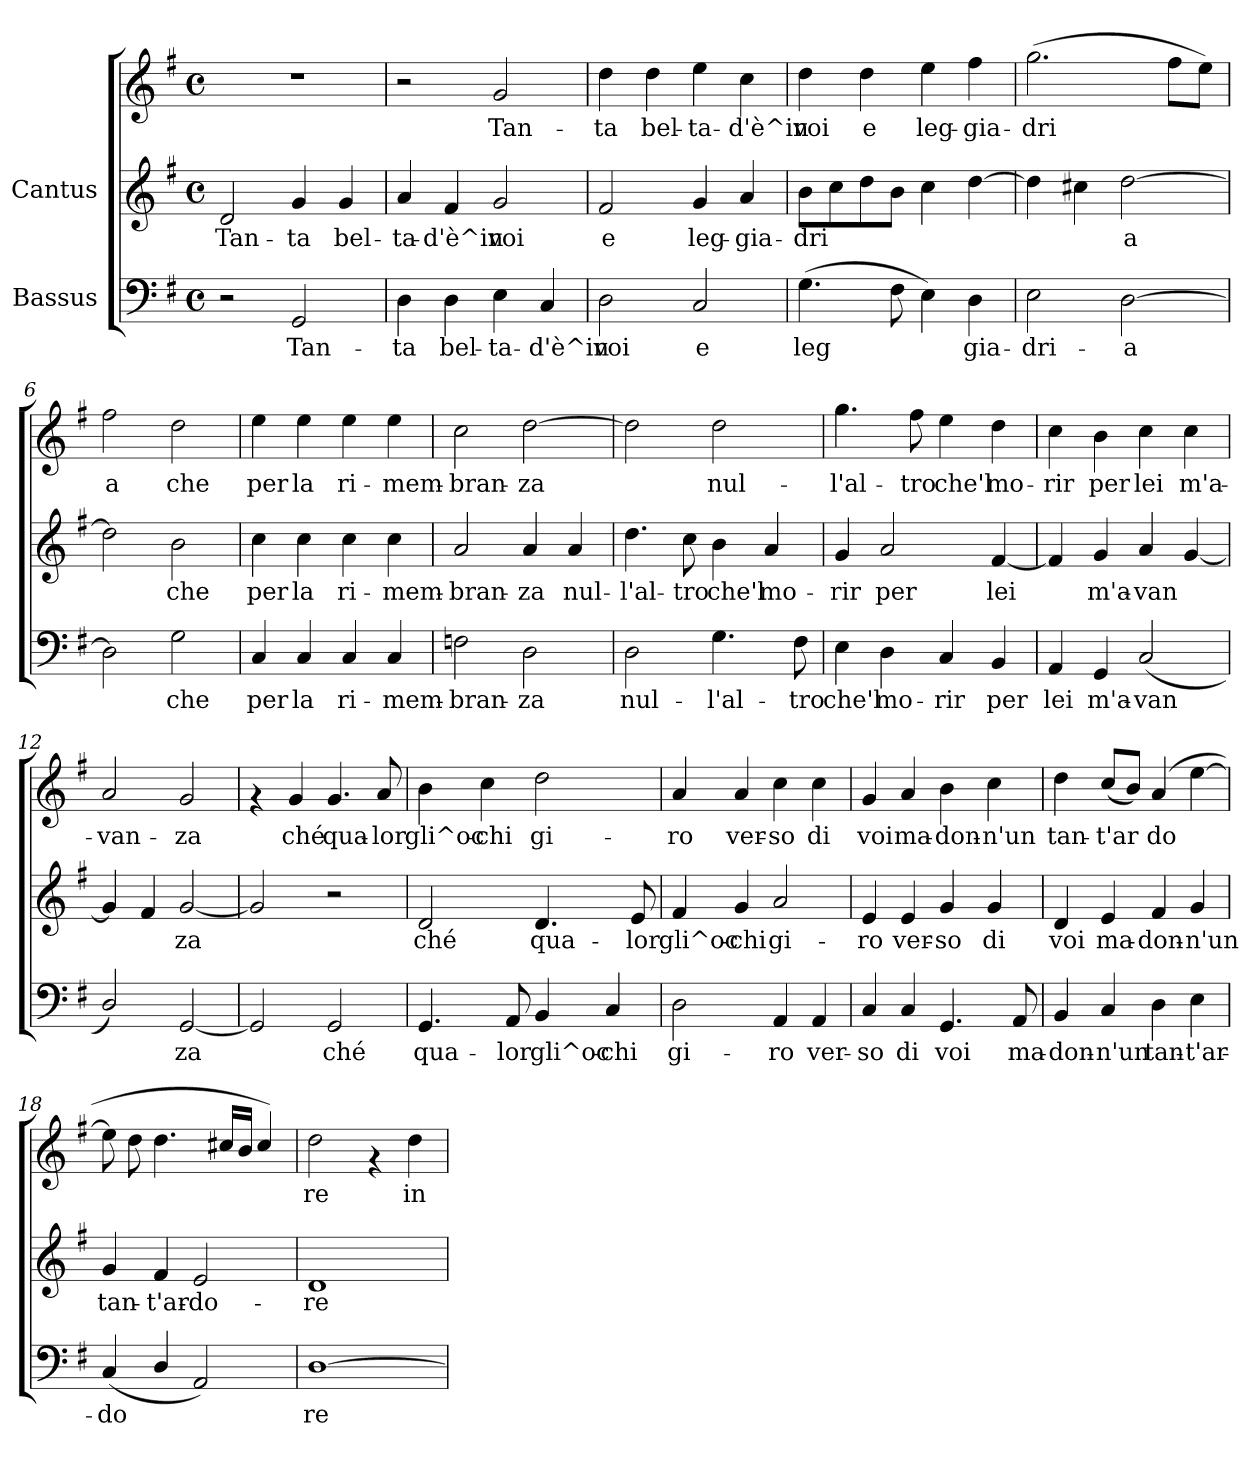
**kern	**text	**kern	**text	**kern	**text
*part2	*part2	*part1	*part1	*part1	*part1
*staff3	*staff3	*staff2	*staff2	*staff1	*staff1
*I"Bassus	*	*I"Cantus	*	*	*
!!LO:PB:g=z
*stria5	*	*stria5	*	*stria5	*
*clefF4	*	*clefG2	*	*clefG2	*
*k[f#]	*	*k[f#]	*	*k[f#]	*
*G:	*	*G:	*	*G:	*
*M4/4	*	*M4/4	*	*M4/4	*
*met(c)	*	*met(c)	*	*met(c)	*
=1	=1	=1	=1	=1	=1
!	!	!	!LO:LY:b:cj	!	!
2r	.	2d/	Tan-	1r	.
!	!LO:LY:b:cj	!	!LO:LY:b:cj	!	!
2GG/	Tan-	4g/	-ta	.	.
!	!	!	!LO:LY:b:cj	!	!
.	.	4g/	bel-	.	.
=2	=2	=2	=2	=2	=2
!	!LO:LY:b:cj	!	!LO:LY:b:cj	!	!
4D\	-ta	4a/	-ta-	2r	.
!	!LO:LY:b:cj	!	!LO:LY:b:cj	!	!
4D\	bel-	4f#/	-d'è^in	.	.
!	!LO:LY:b:cj	!	!LO:LY:b:cj	!	!LO:LY:b:cj
4E\	-ta-	2g/	voi	2g/	-Tan-
!	!LO:LY:b:cj	!	!	!	!
4C/	-d'è^in	.	.	.	.
=3	=3	=3	=3	=3	=3
!	!LO:LY:b:cj	!	!LO:LY:b:cj	!	!LO:LY:b:cj
2D\	voi	2f#/	e	4dd\	ta
!	!	!	!	!	!LO:LY:b:cj
.	.	.	.	4dd\	bel-
!	!LO:LY:b:cj	!	!LO:LY:b:cj	!	!LO:LY:b:cj
2C/	e	4g/	leg-	4ee\	-ta-
!	!	!	!LO:LY:b:cj	!	!LO:LY:b:cj
.	.	4a/	-gia-	4cc\	-d'è^in
=4	=4	=4	=4	=4	=4
!	!LO:LY:b:cj	!	!LO:LY:b:cj	!	!LO:LY:b:cj
(>4.G\	leg-	8b\L	-dri-	4dd\	-voi
!	!	!	!LO:LY:b:cj	!	!
.	.	8cc\	--	.	.
!	!	!	!LO:LY:b:cj	!	!LO:LY:b:cj
.	.	8dd\	--	4dd\	e
!	!LO:LY:b:cj	!	!LO:LY:b:cj	!	!
8F#\	-	8b\J	--	.	.
!	!LO:LY:b:cj	!	!LO:LY:b:cj	!	!LO:LY:b:cj
4E\)	.	4cc\	--	4ee\	leg-
!	!LO:LY:b:cj	!	!LO:LY:b:cj	!	!LO:LY:b:cj
4D\	gia-	[>4dd\	--	4ff#\	-gia-
!!LO:LB:g=z
=5	=5	=5	=5	=5	=5
!	!LO:LY:b:cj	!	!LO:LY:b:cj	!	!LO:LY:b:cj
2E\	-dri-	4dd\]	-	(>2.gg\	-dri-
!	!	!	!LO:LY:b:cj	!	!
.	.	4cc#X\	.	.	.
!	!LO:LY:b:cj	!	!LO:LY:b:cj	!	!
[>2D\	-a	[>2dd\	a	.	.
!	!	!	!	!	!LO:LY:b:cj
.	.	.	.	8ff#\L	--
!	!	!	!	!	!LO:LY:b:cj
.	.	.	.	8ee\J)	--
=6	=6	=6	=6	=6	=6
!	!LO:LY:b:cj	!	!LO:LY:b:cj	!	!LO:LY:b:cj
2D\]	.	2dd\]	.	2ff#\	a
!	!LO:LY:b:cj	!	!LO:LY:b:cj	!	!LO:LY:b:cj
2G\	che	2b\	che	2dd\	che
=7	=7	=7	=7	=7	=7
!	!LO:LY:b:cj	!	!LO:LY:b:cj	!	!LO:LY:b:cj
4C/	per	4cc\	-per	4ee\	per
!	!LO:LY:b:cj	!	!LO:LY:b:cj	!	!LO:LY:b:cj
4C/	la	4cc\	la	4ee\	la
!	!LO:LY:b:cj	!	!LO:LY:b:cj	!	!LO:LY:b:cj
4C/	ri-	4cc\	ri-	4ee\	ri-
!	!LO:LY:b:cj	!	!LO:LY:b:cj	!	!LO:LY:b:cj
4C/	-mem-	4cc\	-mem-	4ee\	-mem-
=8	=8	=8	=8	=8	=8
!	!LO:LY:b:cj	!	!LO:LY:b:cj	!	!LO:LY:b:cj
2Fn\	-bran-	2a/	bran-	2cc\	-bran-
!	!LO:LY:b:cj	!	!LO:LY:b:cj	!	!LO:LY:b:cj
2D\	-za	4a/	-za	[>2dd\	-za
!	!	!	!LO:LY:b:cj	!	!
.	.	4a/	nul-	.	.
=9	=9	=9	=9	=9	=9
!	!LO:LY:b:cj	!	!LO:LY:b:cj	!	!LO:LY:b:cj
2D\	nul-	4.dd\	-l'al-	2dd\]	-
!	!	!	!LO:LY:b:cj	!	!
.	.	8cc\	-tro	.	.
!	!LO:LY:b:cj	!	!LO:LY:b:cj	!	!LO:LY:b:cj
4.G\	-l'al-	4b\	che'l	2dd\	nul-
!	!	!	!LO:LY:b:cj	!	!
.	.	4a/	mo-	.	.
!	!LO:LY:b:cj	!	!	!	!
8F#\	-tro	.	.	.	.
!!LO:LB:g=z
=10	=10	=10	=10	=10	=10
!	!LO:LY:b:cj	!	!LO:LY:b:cj	!	!LO:LY:b:cj
4E\	che'l	4g/	-rir	4.gg\	-l'al-
!	!LO:LY:b:cj	!	!LO:LY:b:cj	!	!
4D\	mo-	2a/	per	.	.
!	!	!	!	!	!LO:LY:b:cj
.	.	.	.	8ff#\	-tro
!	!LO:LY:b:cj	!	!	!	!LO:LY:b:cj
4C/	-rir	.	.	4ee\	che'l
!	!LO:LY:b:cj	!	!LO:LY:b:cj	!	!LO:LY:b:cj
4BB/	per	[<4f#/	lei	4dd\	mo-
=11	=11	=11	=11	=11	=11
!	!LO:LY:b:cj	!	!LO:LY:b:cj	!	!LO:LY:b:cj
4AA/	lei	4f#/]	-	4cc\	rir
!	!LO:LY:b:cj	!	!LO:LY:b:cj	!	!LO:LY:b:cj
4GG/	m'a-	4g/	m'a-	4b\	per
!	!LO:LY:b:cj	!	!LO:LY:b:cj	!	!LO:LY:b:cj
(<2C/	-van-	4a/	-van-	4cc\	lei
!	!	!	!LO:LY:b:cj	!	!LO:LY:b:cj
.	.	[<4g/	--	4cc\	m'a-
=12	=12	=12	=12	=12	=12
!	!LO:LY:b:cj	!	!LO:LY:b:cj	!	!LO:LY:b:cj
2D/)	-	4g/]	.	2a/	-van-
!	!	!	!LO:LY:b:cj	!	!
.	.	4f#/	.	.	.
!	!LO:LY:b:cj	!	!LO:LY:b:cj	!	!LO:LY:b:cj
[<2GG/	za	[<2g/	za	2g/	-za
=13	=13	=13	=13	=13	=13
!	!LO:LY:b:cj	!	!	!	!
2GG/]	.	2g/]	.	4rf	.
!	!	!	!	!	!LO:LY:b:cj
.	.	.	.	4g/	ché
!	!LO:LY:b:cj	!	!	!	!LO:LY:b:cj
2GG/	ché	2r	.	4.g/	qua-
!	!	!	!	!	!LO:LY:b:cj
.	.	.	.	8a/	-lor
=14	=14	=14	=14	=14	=14
!	!LO:LY:b:cj	!	!LO:LY:b:cj	!	!LO:LY:b:cj
4.GG/	qua-	2d/	-ché	4b\	gli^oc-
!	!	!	!	!	!LO:LY:b:cj
.	.	.	.	4cc\	-chi
!	!LO:LY:b:cj	!	!	!	!
8AA/	-lor	.	.	.	.
!	!LO:LY:b:cj	!	!LO:LY:b:cj	!	!LO:LY:b:cj
4BB/	gli^oc-	4.d/	qua-	2dd\	gi-
!	!LO:LY:b:cj	!	!	!	!
4C/	-chi	.	.	.	.
!	!	!	!LO:LY:b:cj	!	!
.	.	8e/	-lor	.	.
!!LO:LB:g=z
=15	=15	=15	=15	=15	=15
!	!LO:LY:b:cj	!	!LO:LY:b:cj	!	!LO:LY:b:cj
2D\	gi-	4f#/	gli^oc-	4a/	ro
!	!	!	!LO:LY:b:cj	!	!LO:LY:b:cj
.	.	4g/	-chi	4a/	ver-
!	!LO:LY:b:cj	!	!LO:LY:b:cj	!	!LO:LY:b:cj
4AA/	-ro	2a/	gi-	4cc\	-so
!	!LO:LY:b:cj	!	!	!	!LO:LY:b:cj
4AA/	ver-	.	.	4cc\	di
=16	=16	=16	=16	=16	=16
!	!LO:LY:b:cj	!	!LO:LY:b:cj	!	!LO:LY:b:cj
4C/	-so	4e/	ro	4g/	-voi
!	!LO:LY:b:cj	!	!LO:LY:b:cj	!	!LO:LY:b:cj
4C/	di	4e/	ver-	4a/	ma-
!	!LO:LY:b:cj	!	!LO:LY:b:cj	!	!LO:LY:b:cj
4.GG/	voi	4g/	-so	4b\	-don-
!	!	!	!LO:LY:b:cj	!	!LO:LY:b:cj
.	.	4g/	di	4cc\	-n'un
!	!LO:LY:b:cj	!	!	!	!
8AA/	ma-	.	.	.	.
=17	=17	=17	=17	=17	=17
!	!LO:LY:b:cj	!	!LO:LY:b:cj	!	!LO:LY:b:cj
4BB/	-don-	4d/	-voi	4dd\	tan-
!	!LO:LY:b:cj	!	!LO:LY:b:cj	!	!LO:LY:b:cj
4C/	-n'un	4e/	ma-	(<8cc/L	-t'ar-
!	!	!	!	!	!LO:LY:b:cj
.	.	.	.	8b/J)	-
!	!LO:LY:b:cj	!	!LO:LY:b:cj	!	!LO:LY:b:cj
4D\	tan-	4f#/	-don-	(<4a/	do-
!	!LO:LY:b:cj	!	!LO:LY:b:cj	!	!LO:LY:b:cj
4E\	-t'ar-	4g/	-n'un	[>4ee\	--
=18	=18	=18	=18	=18	=18
!	!LO:LY:b:cj	!	!LO:LY:b:cj	!	!
(<4C/	-do-	4g/	tan-	8ee\]	.
.	.	.	.	8dd\	.
!	!LO:LY:b:cj	!	!LO:LY:b:cj	!	!
4D/	--	4f#/	-t'ar-	4.dd\	.
!	!LO:LY:b:cj	!	!LO:LY:b:cj	!	!
2AA/)	--	2e/	-do-	.	.
.	.	.	.	16cc#X/L	.
.	.	.	.	16b/J	.
.	.	.	.	4cc#/)	.
=19	=19	=19	=19	=19	=19
!	!LO:LY:b:cj	!	!LO:LY:b:cj	!	!LO:LY:b:cj
[>1D	-re	1d	re	2dd\	-re
.	.	.	.	4rf	.
!	!	!	!	!	!LO:LY:b:cj
.	.	.	.	4dd\	in
=	=	=	=	=	=
*-	*-	*-	*-	*-	*-
